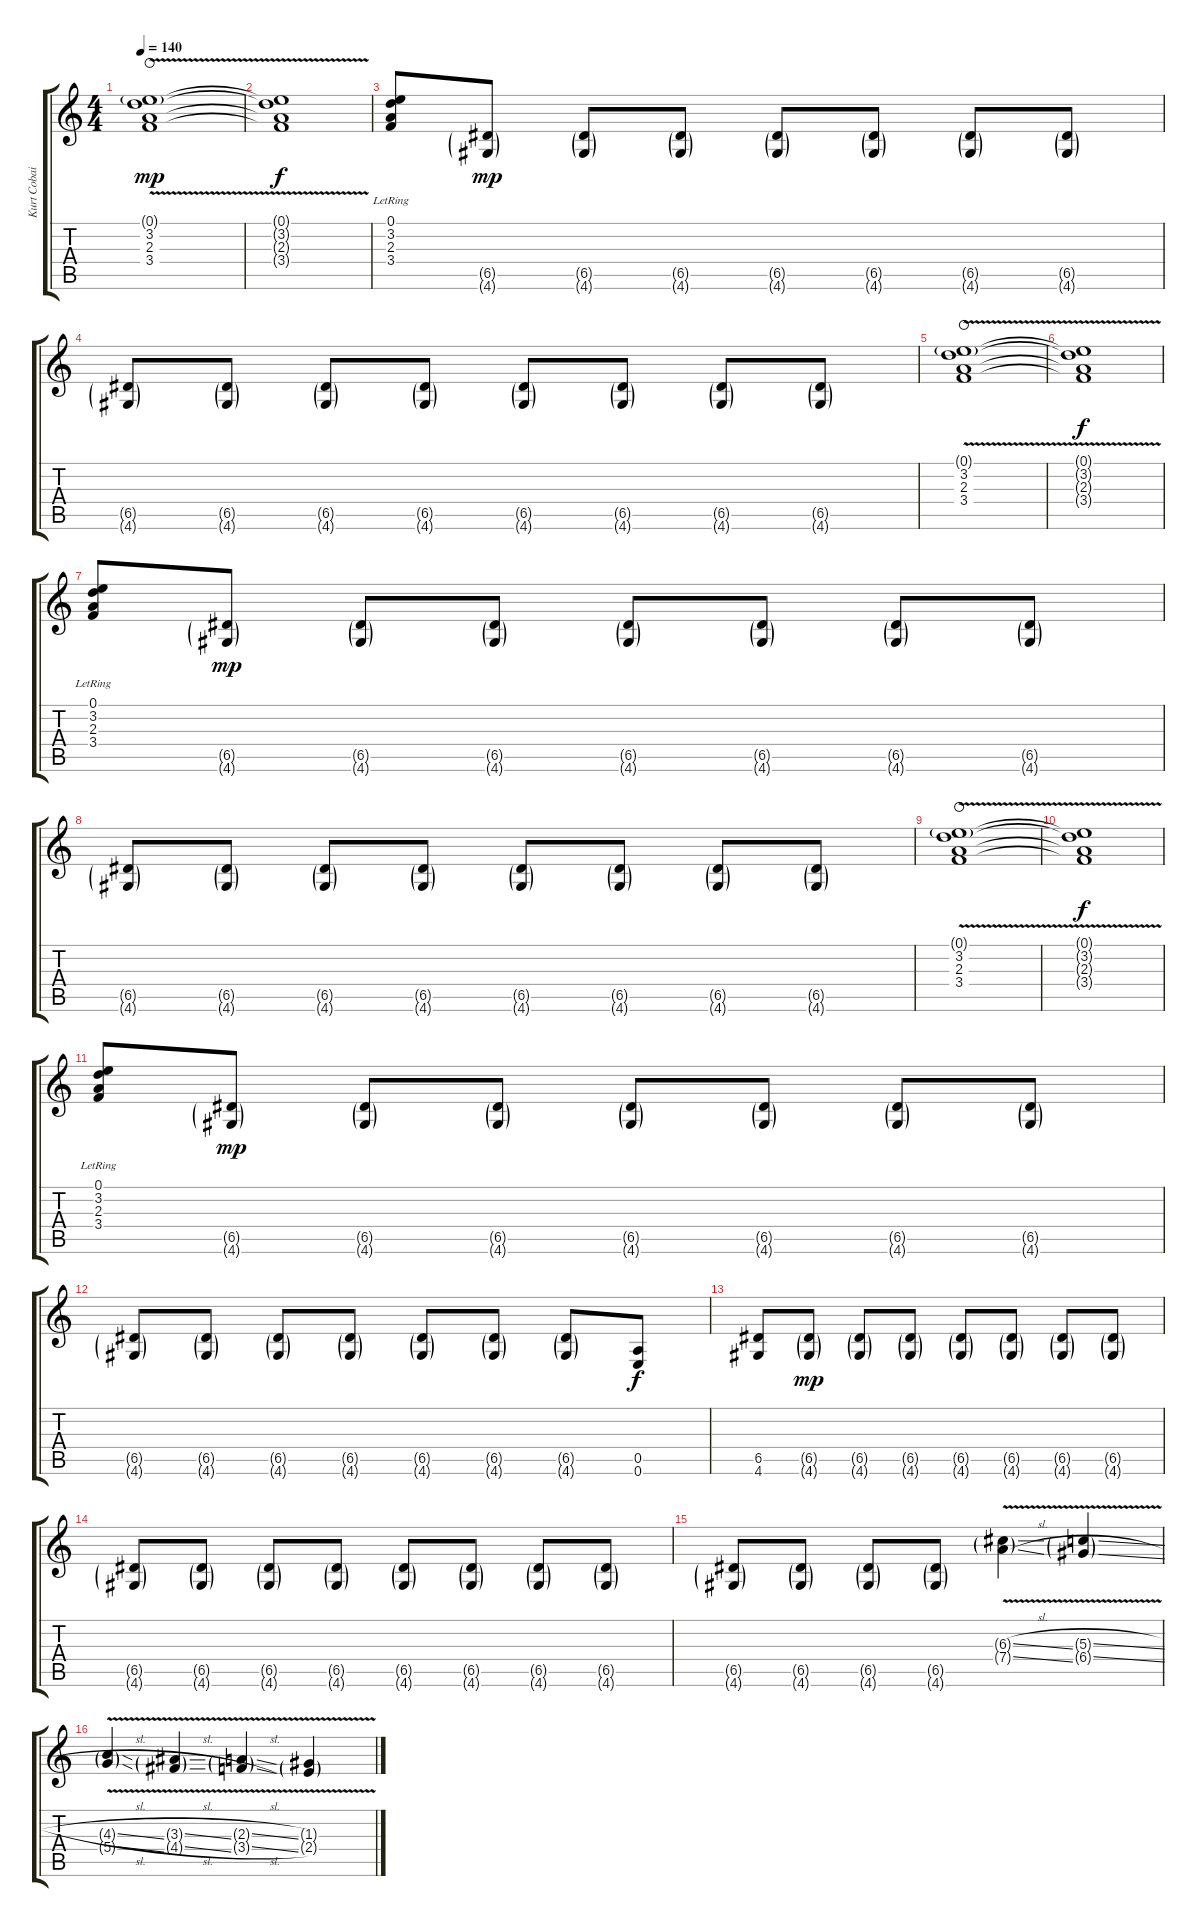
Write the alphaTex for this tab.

\track ("Kurt Cobain" "Kurt Cobai") {instrument electricguitarclean}
\staff {score tabs}
\tuning (E4 B3 G3 D3 A2 E2) {hide}
\ts (4 4)
\tempo 140
\clef g2
\ks c
(0.1{g} 3.2{v} 2.3{v} 3.4{v}).1{dy mp instrument distortionguitar waho} |
(0.1{t} 3.2{t} 2.3{t} 3.4{t}).1{dy f} |
(0.1 3.2{lr} 2.3{lr} 3.4{lr}).8{instrument electricguitarclean} (6.5{g} 4.6{g}).8{dy mp} (6.5{g} 4.6{g}).8 (6.5{g} 4.6{g}).8 (6.5{g} 4.6{g}).8 (6.5{g} 4.6{g}).8 (6.5{g} 4.6{g}).8 (6.5{g} 4.6{g}).8 |
(6.5{g} 4.6{g}).8 (6.5{g} 4.6{g}).8 (6.5{g} 4.6{g}).8 (6.5{g} 4.6{g}).8 (6.5{g} 4.6{g}).8 (6.5{g} 4.6{g}).8 (6.5{g} 4.6{g}).8 (6.5{g} 4.6{g}).8 |
(0.1{g} 3.2{v} 2.3{v} 3.4{v}).1{instrument distortionguitar waho} |
(0.1{t} 3.2{t} 2.3{t} 3.4{t}).1{dy f} |
(0.1 3.2{lr} 2.3{lr} 3.4{lr}).8{instrument electricguitarclean} (6.5{g} 4.6{g}).8{dy mp} (6.5{g} 4.6{g}).8 (6.5{g} 4.6{g}).8 (6.5{g} 4.6{g}).8 (6.5{g} 4.6{g}).8 (6.5{g} 4.6{g}).8 (6.5{g} 4.6{g}).8 |
(6.5{g} 4.6{g}).8 (6.5{g} 4.6{g}).8 (6.5{g} 4.6{g}).8 (6.5{g} 4.6{g}).8 (6.5{g} 4.6{g}).8 (6.5{g} 4.6{g}).8 (6.5{g} 4.6{g}).8 (6.5{g} 4.6{g}).8 |
(0.1{g} 3.2{v} 2.3{v} 3.4{v}).1{instrument distortionguitar waho} |
(0.1{t} 3.2{t} 2.3{t} 3.4{t}).1{dy f} |
(0.1 3.2{lr} 2.3{lr} 3.4{lr}).8{instrument electricguitarclean} (6.5{g} 4.6{g}).8{dy mp} (6.5{g} 4.6{g}).8 (6.5{g} 4.6{g}).8 (6.5{g} 4.6{g}).8 (6.5{g} 4.6{g}).8 (6.5{g} 4.6{g}).8 (6.5{g} 4.6{g}).8 |
(6.5{g} 4.6{g}).8 (6.5{g} 4.6{g}).8 (6.5{g} 4.6{g}).8 (6.5{g} 4.6{g}).8 (6.5{g} 4.6{g}).8 (6.5{g} 4.6{g}).8 (6.5{g} 4.6{g}).8 (0.5 0.6).8{dy f} |
(6.5 4.6).8 (6.5{g} 4.6{g}).8{dy mp} (6.5{g} 4.6{g}).8 (6.5{g} 4.6{g}).8 (6.5{g} 4.6{g}).8 (6.5{g} 4.6{g}).8 (6.5{g} 4.6{g}).8 (6.5{g} 4.6{g}).8 |
(6.5{g} 4.6{g}).8 (6.5{g} 4.6{g}).8 (6.5{g} 4.6{g}).8 (6.5{g} 4.6{g}).8 (6.5{g} 4.6{g}).8 (6.5{g} 4.6{g}).8 (6.5{g} 4.6{g}).8 (6.5{g} 4.6{g}).8 |
(6.5{g} 4.6{g}).8 (6.5{g} 4.6{g}).8 (6.5{g} 4.6{g}).8 (6.5{g} 4.6{g}).8 (6.3{v sl g} 7.4{sl g}).4{instrument overdrivenguitar} (5.3{v sl g} 6.4{sl g}).4 |
(4.3{v sl g} 5.4{sl g}).4 (3.3{v sl g} 4.4{sl g}).4 (2.3{v sl g} 3.4{sl g}).4 (1.3{v g} 2.4{g}).4
